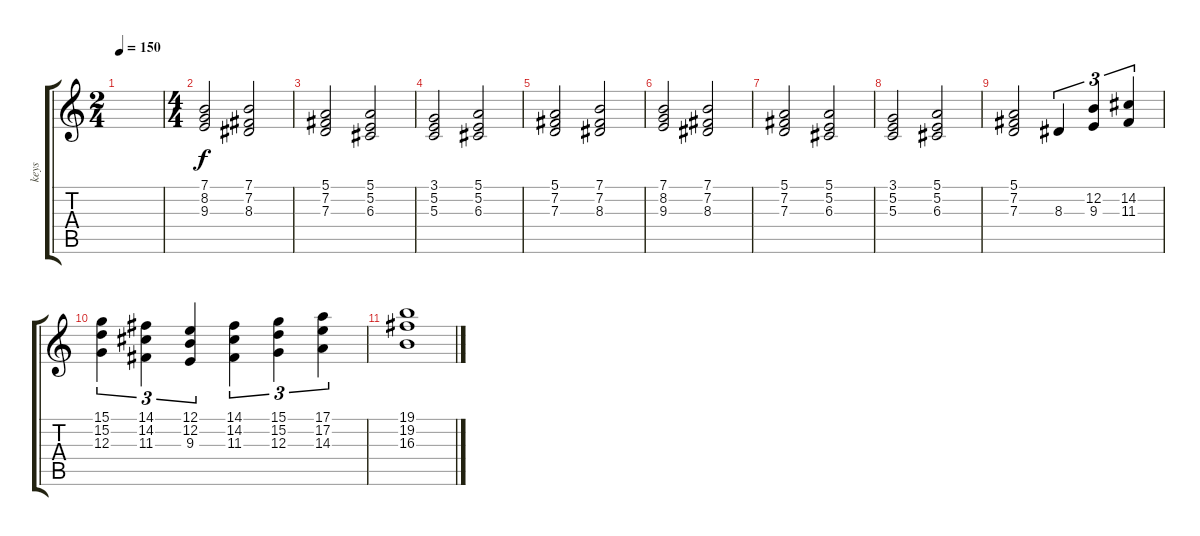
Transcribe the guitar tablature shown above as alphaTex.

\track ("keys" "keys") {instrument stringensemble1}
\staff {score tabs}
\tuning (E4 B3 G3 D3 A2 E2) {hide}
\ts (2 4)
\tempo 150
\clef g2
\ks c
|
\ts (4 4)
(7.1 8.2 9.3).2 (7.1 7.2 8.3).2 |
(5.1 7.2 7.3).2 (5.1 5.2 6.3).2 |
(3.1 5.2 5.3).2 (5.1 5.2 6.3).2 |
(5.1 7.2 7.3).2 (7.1 7.2 8.3).2 |
(7.1 8.2 9.3).2 (7.1 7.2 8.3).2 |
(5.1 7.2 7.3).2 (5.1 5.2 6.3).2 |
(3.1 5.2 5.3).2 (5.1 5.2 6.3).2 |
(5.1 7.2 7.3).2 8.3.4{tu (3 2)} (12.2 9.3).4{tu (3 2)} (14.2 11.3).4{tu (3 2)} |
(15.1 15.2 12.3).4{tu (3 2)} (14.1 14.2 11.3).4{tu (3 2)} (12.1 12.2 9.3).4{tu (3 2)} (14.1 14.2 11.3).4{tu (3 2)} (15.1 15.2 12.3).4{tu (3 2)} (17.1 17.2 14.3).4{tu (3 2)} |
(19.1 19.2 16.3).1
